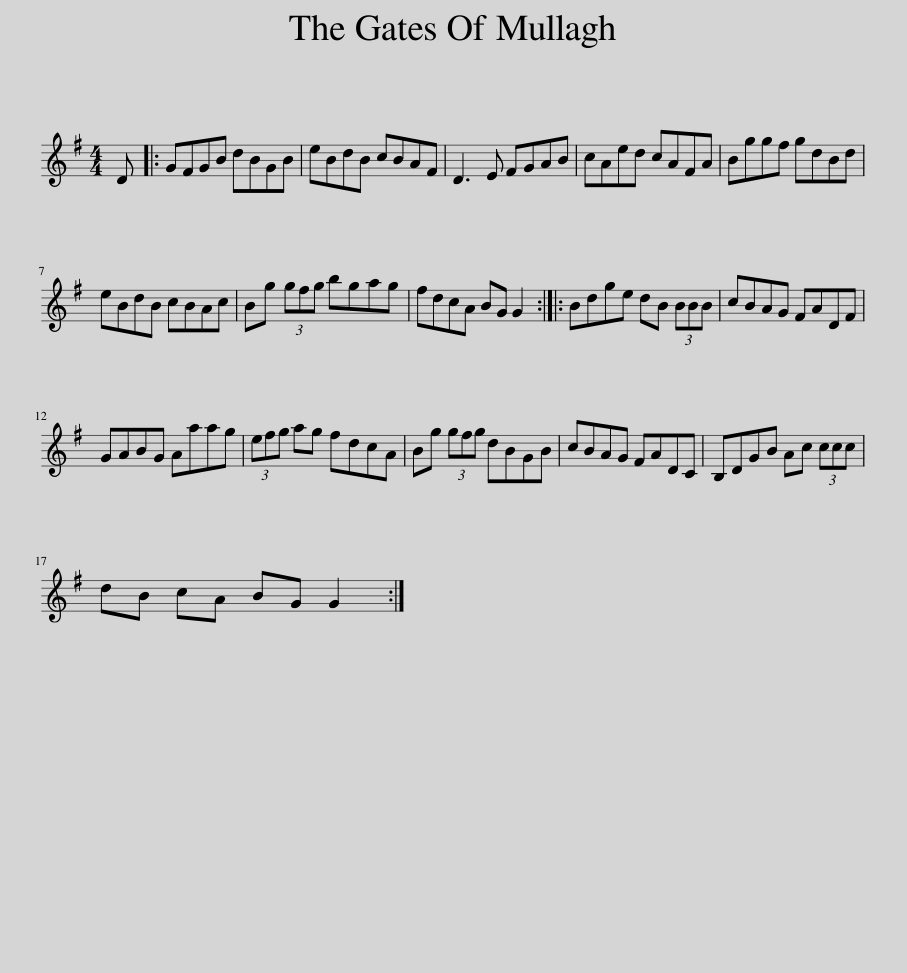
X:1
L:1/8
M:4/4
I:linebreak $
K:G
V:1 treble
V:1
 D |: GFGB dBGB | eBdB cBAF | D3 E FGAB | cAed cAFA | %5
 Bggf gdBd |$ eBdB cBAc | Bg (3gfg bgag | fdcA BG G2 :: Bdge dB (3BBB | %10
 cBAG FADF |$ GABG Aaag | (3efg ag fdcA | Bg (3gfg dBGB | cBAG FADC | %15
 B,DGB Ac (3ccc |$ dB cA BG G2 :| %17
